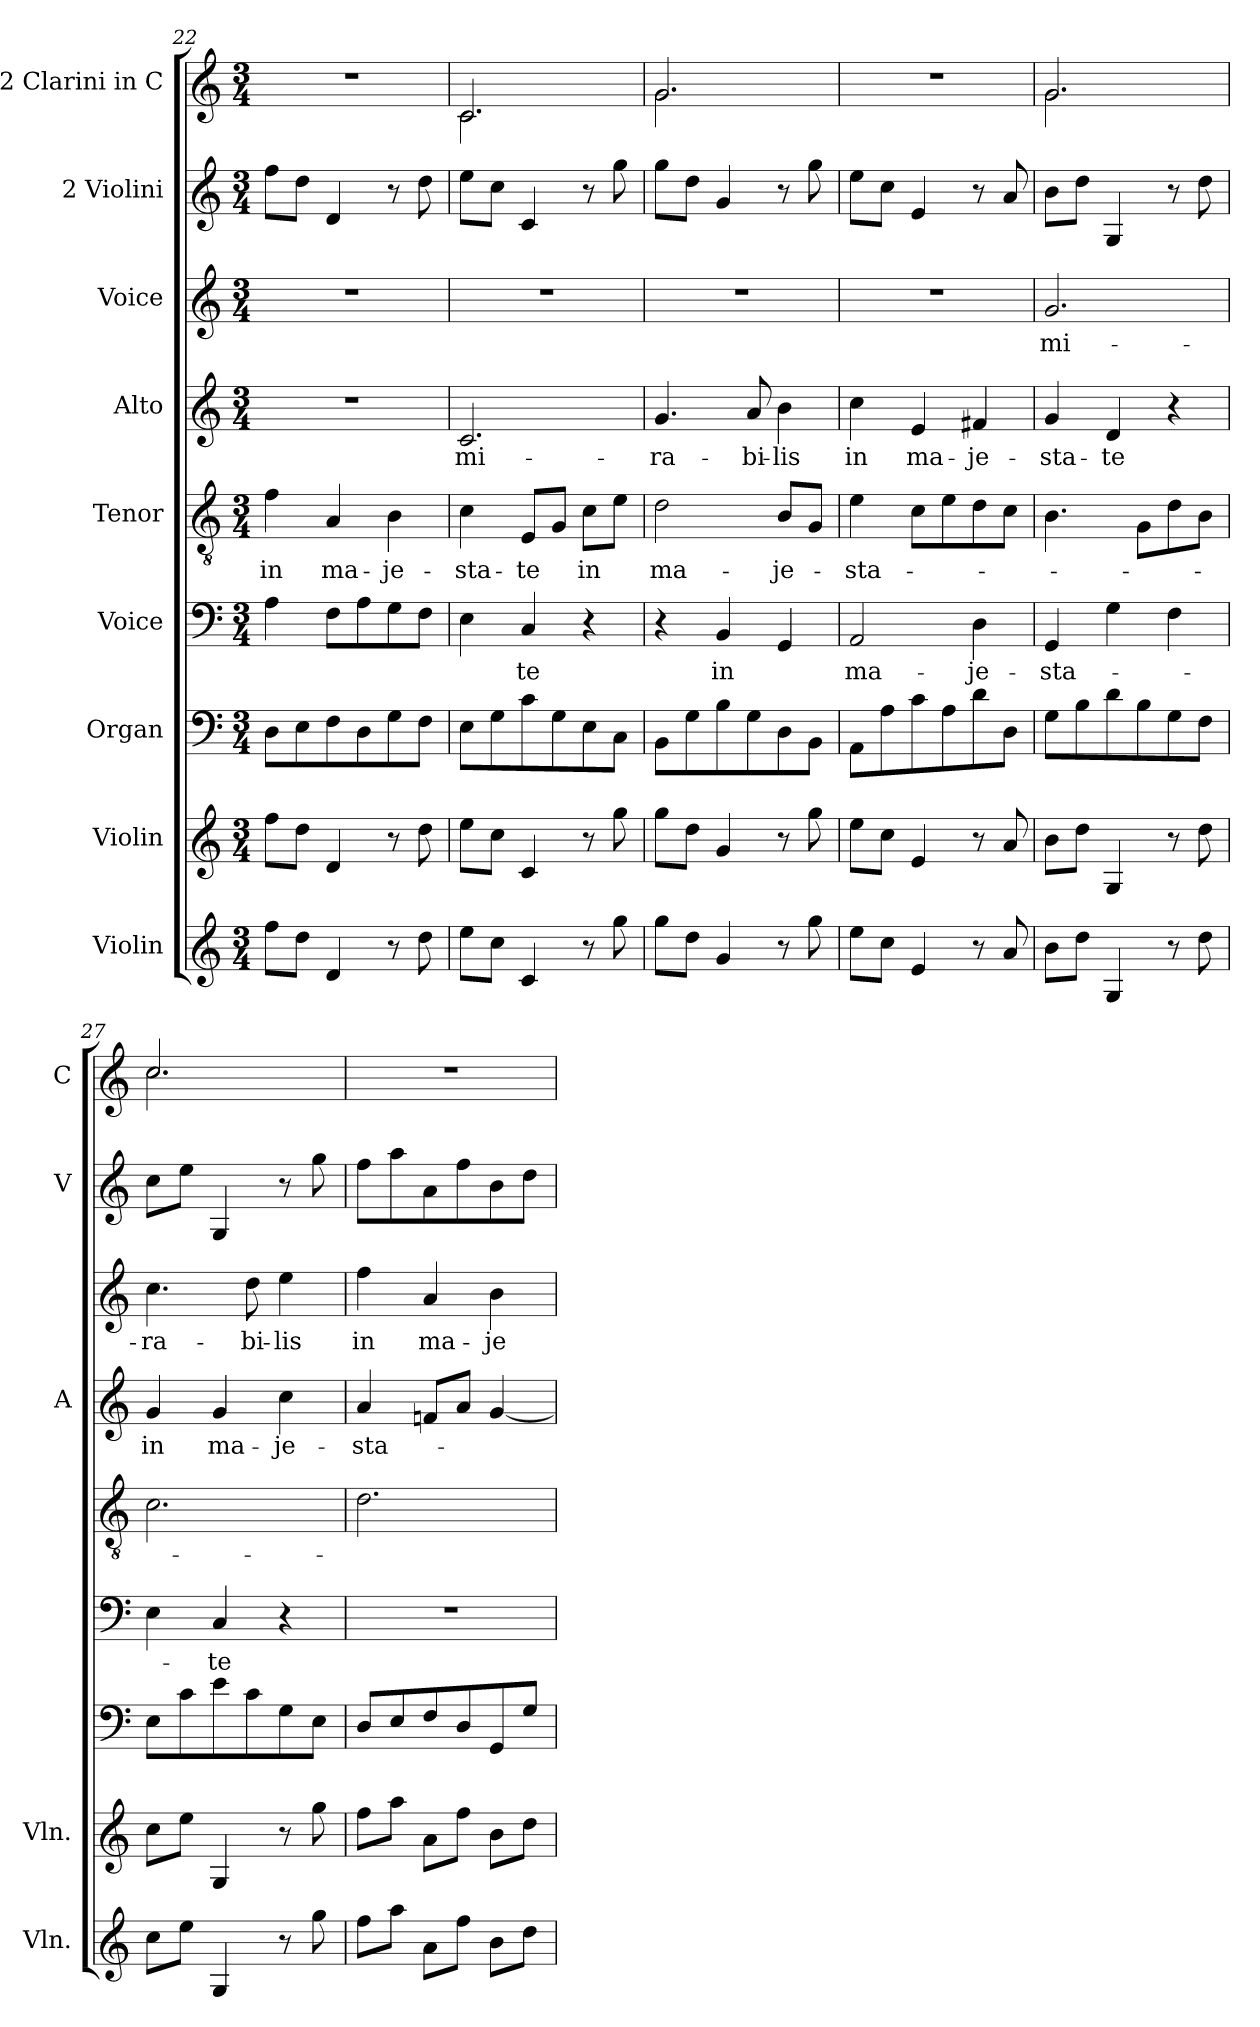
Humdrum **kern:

**kern	**kern	**kern	**kern	**text	**kern	**text	**kern	**text	**kern	**text	**kern	**kern
*part9	*part8	*part7	*part6	*part6	*part5	*part5	*part4	*part4	*part3	*part3	*part2	*part1
*staff9	*staff8	*staff7	*staff6	*staff6	*staff5	*staff5	*staff4	*staff4	*staff3	*staff3	*staff2	*staff1
*I"Violin	*I"Violin	*I"Organ	*I"Voice	*	*I"Tenor	*	*I"Alto	*	*I"Voice	*	*I"2 Violini	*I"2 Clarini in C
*I'Vln.	*I'Vln.	*	*	*	*	*	*I'A	*	*	*	*I'V	*I'C
*clefG2	*clefG2	*clefF4	*clefF4	*	*clefGv2	*	*clefG2	*	*clefG2	*	*clefG2	*clefG2
*k[]	*k[]	*k[]	*k[]	*	*k[]	*	*k[]	*	*k[]	*	*k[]	*k[]
*M3/4	*M3/4	*M3/4	*M3/4	*	*M3/4	*	*M3/4	*	*M3/4	*	*M3/4	*M3/4
=22	=22	=22	=22	=22	=22	=22	=22	=22	=22	=22	=22	=22
!	!	!	!	!	!	!LO:LY:b	!	!	!	!	!	!
8ff\L	8ff\L	8D\L	4A\	.	4f\	in	2.r	.	2.r	.	8ff\L	2.r
8dd\J	8dd\J	8E\	.	.	.	.	.	.	.	.	8dd\J	.
!	!	!	!	!	!	!LO:LY:b	!	!	!	!	!	!
4d/	4d/	8F\	8F\L	.	4A/	ma-	.	.	.	.	4d/	.
.	.	8D\	8A\	.	.	.	.	.	.	.	.	.
!	!	!	!	!	!	!LO:LY:b	!	!	!	!	!	!
8r	8r	8G\	8G\	.	4B\	-je-	.	.	.	.	8r	.
8dd\	8dd\	8F\J	8F\J	.	.	.	.	.	.	.	8dd\	.
=23	=23	=23	=23	=23	=23	=23	=23	=23	=23	=23	=23	=23
!	!	!	!	!	!	!LO:LY:b	!	!LO:LY:b	!	!	!	!
*	*	*	*	*	*	*	*	*	*	*	*	*^
8ee\L	8ee\L	8E\L	4E\	.	4c\	-sta-	2.c/	mi-	2.r	.	8ee\L	2.c/	2.c\
8cc\J	8cc\J	8G\	.	.	.	.	.	.	.	.	8cc\J	.	.
!	!	!	!	!LO:LY:b	!	!LO:LY:b	!	!	!	!	!	!	!
4c/	4c/	8c\	4C/	-te	8E/L	-te	.	.	.	.	4c/	.	.
.	.	8G\	.	.	8G/J	.	.	.	.	.	.	.	.
!	!	!	!	!	!	!LO:LY:b	!	!	!	!	!	!	!
8r	8r	8E\	4r	.	8c\L	in	.	.	.	.	8r	.	.
8gg\	8gg\	8C\J	.	.	8e\J	.	.	.	.	.	8gg\	.	.
=24	=24	=24	=24	=24	=24	=24	=24	=24	=24	=24	=24	=24	=24
!	!	!	!	!	!	!LO:LY:b	!	!LO:LY:b	!	!	!	!	!
8gg\L	8gg\L	8BB\L	4r	.	2d\	ma-	4.g/	-ra-	2.r	.	8gg\L	2.g/	2.g\
8dd\J	8dd\J	8G\	.	.	.	.	.	.	.	.	8dd\J	.	.
!	!	!	!	!LO:LY:b	!	!	!	!	!	!	!	!	!
4g/	4g/	8B\	4BB/	in	.	.	.	.	.	.	4g/	.	.
!	!	!	!	!	!	!	!	!LO:LY:b	!	!	!	!	!
.	.	8G\	.	.	.	.	8a/	-bi-	.	.	.	.	.
!	!	!	!	!	!	!LO:LY:b	!	!LO:LY:b	!	!	!	!	!
8r	8r	8D\	4GG/	.	8B/L	-je-	4b\	-lis	.	.	8r	.	.
8gg\	8gg\	8BB\J	.	.	8G/J	.	.	.	.	.	8gg\	.	.
*	*	*	*	*	*	*	*	*	*	*	*	*v	*v
!!LO:LB:g=z
=25	=25	=25	=25	=25	=25	=25	=25	=25	=25	=25	=25	=25
!	!	!	!	!LO:LY:b	!	!LO:LY:b	!	!LO:LY:b	!	!	!	!
8ee\L	8ee\L	8AA\L	2AA/	ma-	4e\	-sta-	4cc\	in	2.r	.	8ee\L	2.r
8cc\J	8cc\J	8A\	.	.	.	.	.	.	.	.	8cc\J	.
!	!	!	!	!	!	!	!	!LO:LY:b	!	!	!	!
4e/	4e/	8c\	.	.	8c\L	.	4e/	ma-	.	.	4e/	.
.	.	8A\	.	.	8e\	.	.	.	.	.	.	.
!	!	!	!	!LO:LY:b	!	!	!	!LO:LY:b	!	!	!	!
8r	8r	8d\	4D\	-je-	8d\	.	4f#X/	-je-	.	.	8r	.
8a/	8a/	8D\J	.	.	8c\J	.	.	.	.	.	8a/	.
=26	=26	=26	=26	=26	=26	=26	=26	=26	=26	=26	=26	=26
!	!	!	!	!LO:LY:b	!	!	!	!LO:LY:b	!	!LO:LY:b	!	!
*	*	*	*	*	*	*	*	*	*	*	*	*^
8b\L	8b\L	8G\L	4GG/	-sta-	4.B\	.	4g/	-sta-	2.g/	mi-	8b\L	2.g/	2.g\
8dd\J	8dd\J	8B\	.	.	.	.	.	.	.	.	8dd\J	.	.
!	!	!	!	!	!	!	!	!LO:LY:b	!	!	!	!	!
4G/	4G/	8d\	4G\	.	.	.	4d/	-te	.	.	4G/	.	.
.	.	8B\	.	.	8G\L	.	.	.	.	.	.	.	.
8r	8r	8G\	4F\	.	8d\	.	4r	.	.	.	8r	.	.
8dd\	8dd\	8F\J	.	.	8B\J	.	.	.	.	.	8dd\	.	.
=27	=27	=27	=27	=27	=27	=27	=27	=27	=27	=27	=27	=27	=27
!	!	!	!	!	!	!	!	!LO:LY:b	!	!LO:LY:b	!	!	!
8cc\L	8cc\L	8E\L	4E\	.	2.c\	.	4g/	in	4.cc\	-ra-	8cc\L	2.cc/	2.cc\
8ee\J	8ee\J	8c\	.	.	.	.	.	.	.	.	8ee\J	.	.
!	!	!	!	!LO:LY:b	!	!	!	!LO:LY:b	!	!	!	!	!
4G/	4G/	8e\	4C/	-te	.	.	4g/	ma-	.	.	4G/	.	.
!	!	!	!	!	!	!	!	!	!	!LO:LY:b	!	!	!
.	.	8c\	.	.	.	.	.	.	8dd\	-bi-	.	.	.
!	!	!	!	!	!	!	!	!LO:LY:b	!	!LO:LY:b	!	!	!
8r	8r	8G\	4r	.	.	.	4cc\	-je-	4ee\	-lis	8r	.	.
8gg\	8gg\	8E\J	.	.	.	.	.	.	.	.	8gg\	.	.
*	*	*	*	*	*	*	*	*	*	*	*	*v	*v
=28	=28	=28	=28	=28	=28	=28	=28	=28	=28	=28	=28	=28
!	!	!	!	!	!	!	!	!LO:LY:b	!	!LO:LY:b	!	!
8ff\L	8ff\L	8D/L	2.r	.	2.d\	.	4a/	-sta-	4ff\	in	8ff\L	2.r
8aa\J	8aa\J	8E/	.	.	.	.	.	.	.	.	8aa\	.
!	!	!	!	!	!	!	!	!	!	!LO:LY:b	!	!
8a\L	8a\L	8F/	.	.	.	.	8fn/L	.	4a/	ma-	8a\	.
8ff\J	8ff\J	8D/	.	.	.	.	8a/J	.	.	.	8ff\	.
!	!	!	!	!	!	!	!	!	!	!LO:LY:b	!	!
8b\L	8b\L	8GG/	.	.	.	.	[4g/	.	4b\	-je-	8b\	.
8dd\J	8dd\J	8G/J	.	.	.	.	.	.	.	.	8dd\J	.
=	=	=	=	=	=	=	=	=	=	=	=	=
*-	*-	*-	*-	*-	*-	*-	*-	*-	*-	*-	*-	*-
